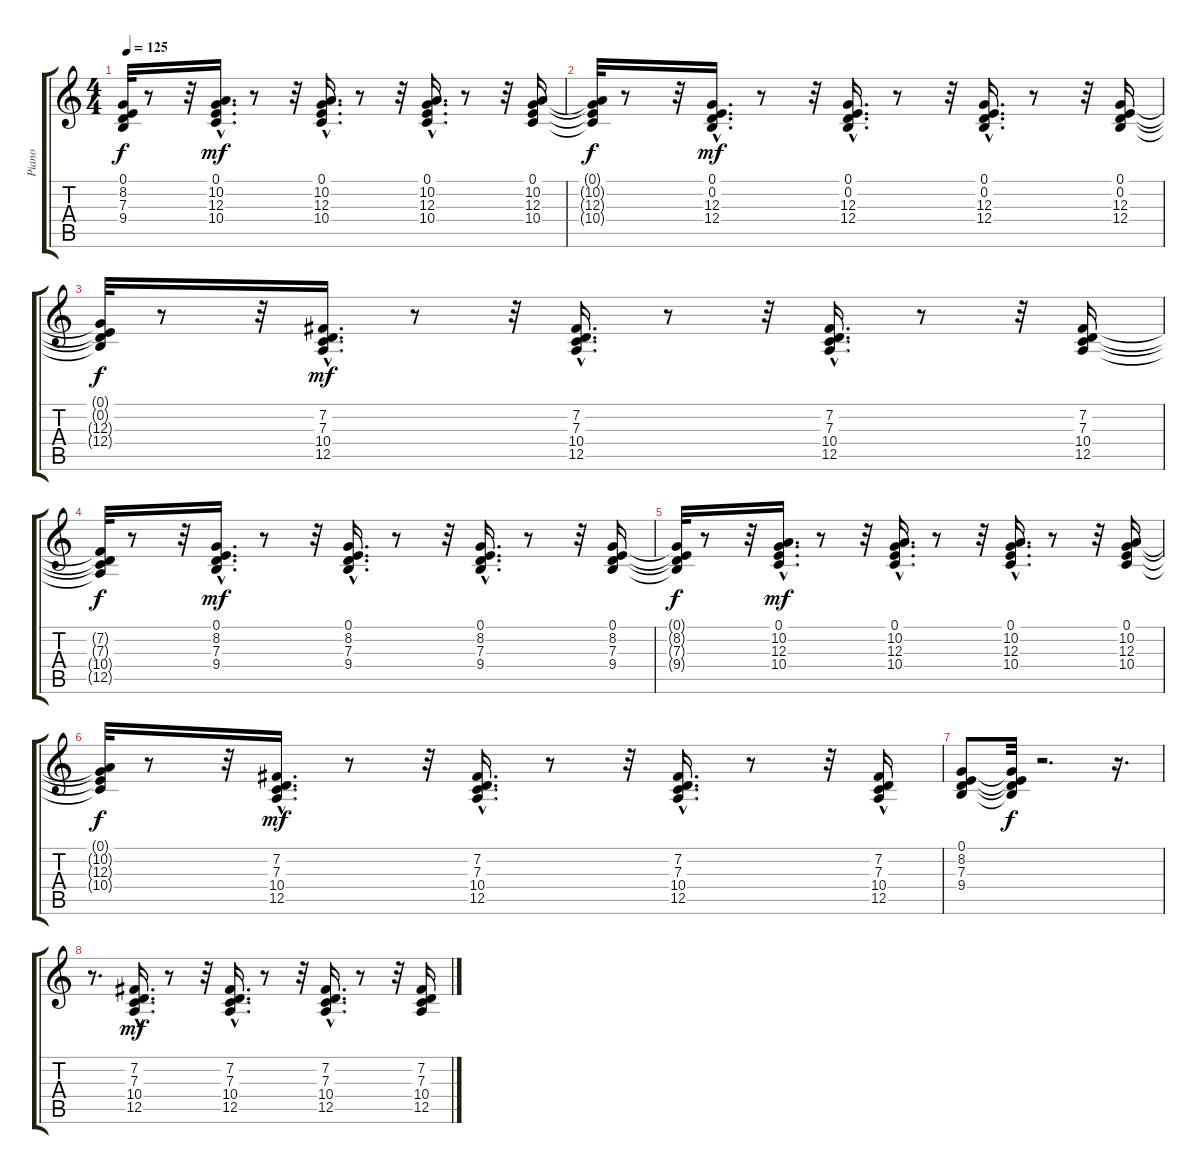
\track ("Piano" "Piano") {instrument acousticgrandpiano}
\staff {score tabs}
\tuning (E4 B3 G3 D3 A2 E2) {hide}
\ts (4 4)
\tempo 125
\clef g2
\ks c
(0.1{t} 8.2{t} 7.3{t} 9.4{t}).32{dy f} r.8 r.32 (0.1{hac} 10.2{hac} 12.3{hac} 10.4{hac}).16{d dy mf} r.8 r.32 (0.1{hac} 10.2{hac} 12.3{hac} 10.4{hac}).16{d} r.8 r.32 (0.1{hac} 10.2{hac} 12.3{hac} 10.4{hac}).16{d} r.8 r.32 (0.1 10.2 12.3 10.4).16 |
(0.1{t} 10.2{t} 12.3{t} 10.4{t}).32{dy f} r.8 r.32 (0.1{hac} 0.2{hac} 12.3{hac} 12.4{hac}).16{d dy mf} r.8 r.32 (0.1{hac} 0.2{hac} 12.3{hac} 12.4{hac}).16{d} r.8 r.32 (0.1{hac} 0.2{hac} 12.3{hac} 12.4{hac}).16{d} r.8 r.32 (0.1 0.2 12.3 12.4).16 |
(0.1{t} 0.2{t} 12.3{t} 12.4{t}).32{dy f} r.8 r.32 (7.2{hac} 7.3{hac} 10.4{hac} 12.5{hac}).16{d dy mf} r.8 r.32 (7.2{hac} 7.3{hac} 10.4{hac} 12.5{hac}).16{d} r.8 r.32 (7.2{hac} 7.3{hac} 10.4{hac} 12.5{hac}).16{d} r.8 r.32 (7.2 7.3 10.4 12.5).16 |
(7.2{t} 7.3{t} 10.4{t} 12.5{t}).32{dy f} r.8 r.32 (0.1{hac} 8.2{hac} 7.3{hac} 9.4{hac}).16{d dy mf} r.8 r.32 (0.1{hac} 8.2{hac} 7.3{hac} 9.4{hac}).16{d} r.8 r.32 (0.1{hac} 8.2{hac} 7.3{hac} 9.4{hac}).16{d} r.8 r.32 (0.1 8.2 7.3 9.4).16 |
(0.1{t} 8.2{t} 7.3{t} 9.4{t}).32{dy f} r.8 r.32 (0.1{hac} 10.2{hac} 12.3{hac} 10.4{hac}).16{d dy mf} r.8 r.32 (0.1{hac} 10.2{hac} 12.3{hac} 10.4{hac}).16{d} r.8 r.32 (0.1{hac} 10.2{hac} 12.3{hac} 10.4{hac}).16{d} r.8 r.32 (0.1 10.2 12.3 10.4).16 |
(0.1{t} 10.2{t} 12.3{t} 10.4{t}).32{dy f} r.8 r.32 (7.2{hac} 7.3{hac} 10.4{hac} 12.5{hac}).16{d dy mf} r.8 r.32 (7.2{hac} 7.3{hac} 10.4{hac} 12.5{hac}).16{d} r.8 r.32 (7.2{hac} 7.3{hac} 10.4{hac} 12.5{hac}).16{d} r.8 r.32 (7.2{hac} 7.3 10.4{hac} 12.5{hac}).16 |
(0.1 8.2 7.3 9.4).8 (0.1{t} 8.2{t} 7.3{t} 9.4{t}).32{dy f} r.2{d} r.16{d} |
r.8{d} (7.2{hac} 7.3{hac} 10.4{hac} 12.5{hac}).16{d dy mf} r.8 r.32 (7.2{hac} 7.3{hac} 10.4{hac} 12.5{hac}).16{d} r.8 r.32 (7.2{hac} 7.3{hac} 10.4{hac} 12.5{hac}).16{d} r.8 r.32 (7.2 7.3 10.4 12.5).16
